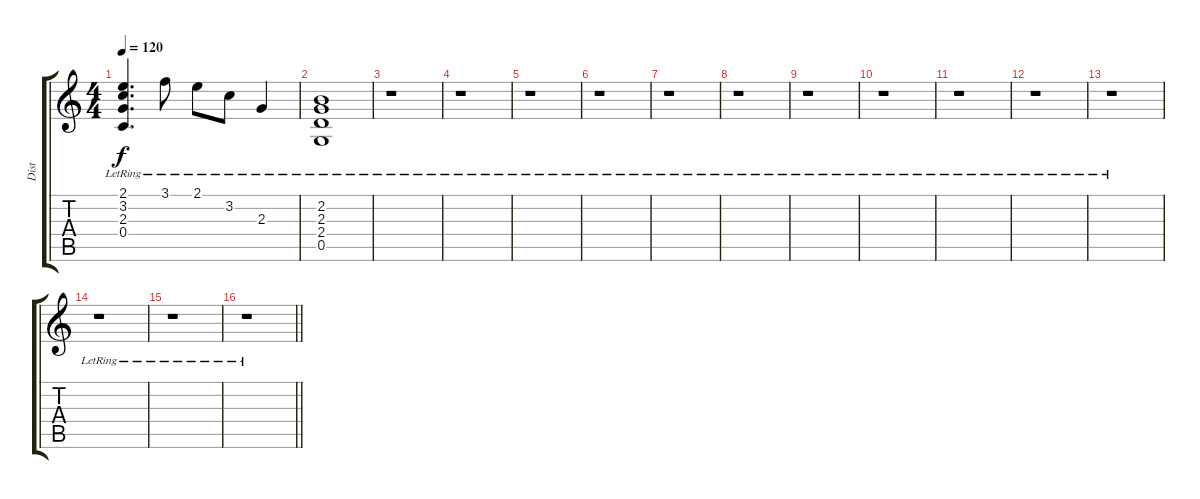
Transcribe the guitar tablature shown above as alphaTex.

\track ("Dist" "Dist") {instrument distortionguitar}
\staff {score tabs}
\tuning (D4 A3 F3 C3 G2 D2) {hide}
\ts (4 4)
\tempo 120
\clef g2
\ks c
(2.1{lr} 3.2{lr} 2.3{lr} 0.4{lr}).4{d dy f} 3.1{lr}.8 2.1{lr}.8 3.2{lr}.8 2.3{lr}.4 |
(2.2{lr} 2.3{lr} 2.4{lr} 0.5{lr}).1 |
r.1 |
r.1 |
r.1 |
r.1 |
r.1 |
r.1 |
r.1 |
r.1 |
r.1 |
r.1 |
r.1 |
r.1 |
r.1 |
\barLineRight lightlight
r.1
